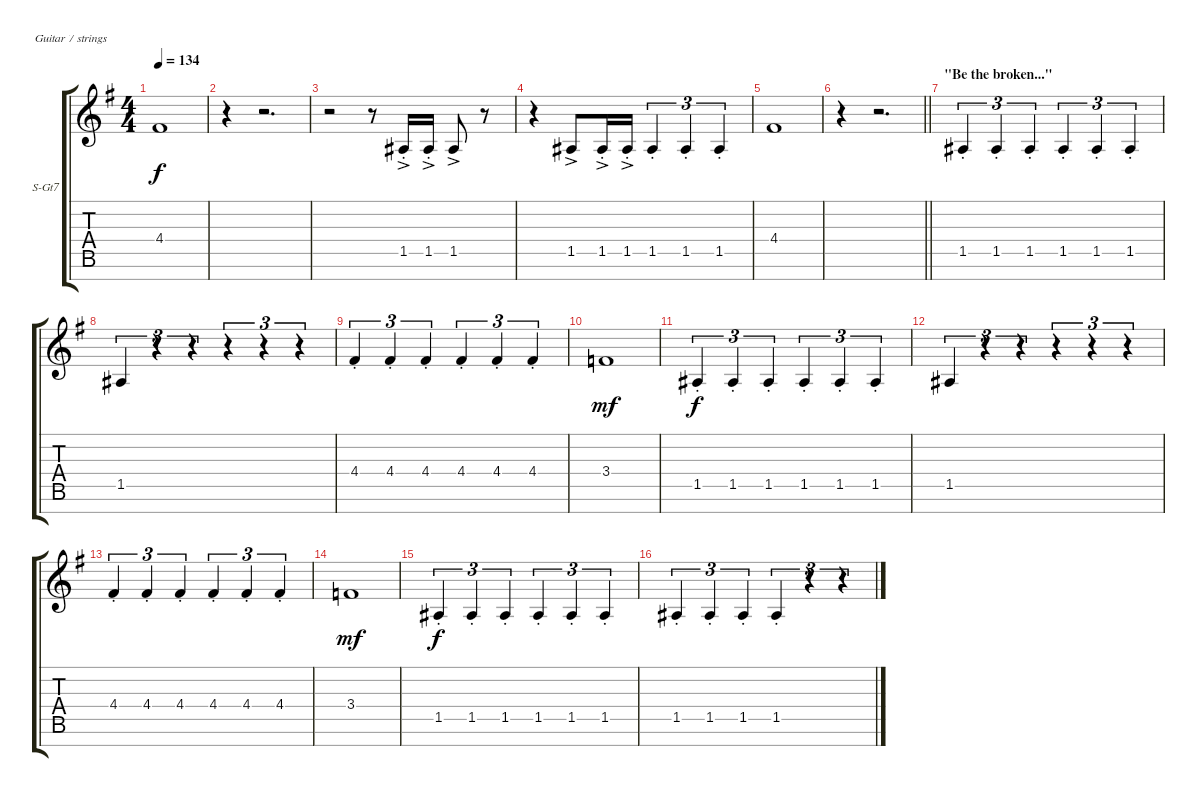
\bracketExtendMode groupsimilarinstruments
\firstSystemTrackNameOrientation horizontal
\otherSystemsTrackNameOrientation horizontal
\track ("Keyboard 5 - Brat/Shagrath" "S-Gt7") {instrument trombone}
\staff {score tabs}
\tuning (E4 B3 G3 D3 A2 E2 B1)
\displaytranspose 12
\ts (4 4)
\tempo 134
\clef g2
\ks g
4.4.1{dy f} |
r.4 r.2{d} |
r.2 r.8 1.5{ac st}.16 1.5{ac st}.16 1.5{ac}.8 r.8 |
r.4 1.5{ac}.8 1.5{ac st}.16 1.5{ac st}.16 1.5{st}.4{tu (3 2)} 1.5{st}.4{tu (3 2)} 1.5{st}.4{tu (3 2)} |
4.4.1 |
\barLineRight lightlight
r.4 r.2{d} |
\section ("" "\"Be the broken...\"")
1.5{st}.4{tu (3 2)} 1.5{st}.4{tu (3 2)} 1.5{st}.4{tu (3 2)} 1.5{st}.4{tu (3 2)} 1.5{st}.4{tu (3 2)} 1.5{st}.4{tu (3 2)} |
1.5.4{tu (3 2)} r.4{tu (3 2)} r.4{tu (3 2)} r.4{tu (3 2)} r.4{tu (3 2)} r.4{tu (3 2)} |
4.4{st}.4{tu (3 2)} 4.4{st}.4{tu (3 2)} 4.4{st}.4{tu (3 2)} 4.4{st}.4{tu (3 2)} 4.4{st}.4{tu (3 2)} 4.4{st}.4{tu (3 2)} |
3.4.1{dy mf} |
1.5{st}.4{tu (3 2) dy f} 1.5{st}.4{tu (3 2)} 1.5{st}.4{tu (3 2)} 1.5{st}.4{tu (3 2)} 1.5{st}.4{tu (3 2)} 1.5{st}.4{tu (3 2)} |
1.5.4{tu (3 2)} r.4{tu (3 2)} r.4{tu (3 2)} r.4{tu (3 2)} r.4{tu (3 2)} r.4{tu (3 2)} |
4.4{st}.4{tu (3 2)} 4.4{st}.4{tu (3 2)} 4.4{st}.4{tu (3 2)} 4.4{st}.4{tu (3 2)} 4.4{st}.4{tu (3 2)} 4.4{st}.4{tu (3 2)} |
3.4.1{dy mf} |
1.5{st}.4{tu (3 2) dy f} 1.5{st}.4{tu (3 2)} 1.5{st}.4{tu (3 2)} 1.5{st}.4{tu (3 2)} 1.5{st}.4{tu (3 2)} 1.5{st}.4{tu (3 2)} |
1.5{st}.4{tu (3 2)} 1.5{st}.4{tu (3 2)} 1.5{st}.4{tu (3 2)} 1.5{st}.4{tu (3 2)} r.4{tu (3 2)} r.4{tu (3 2)}
